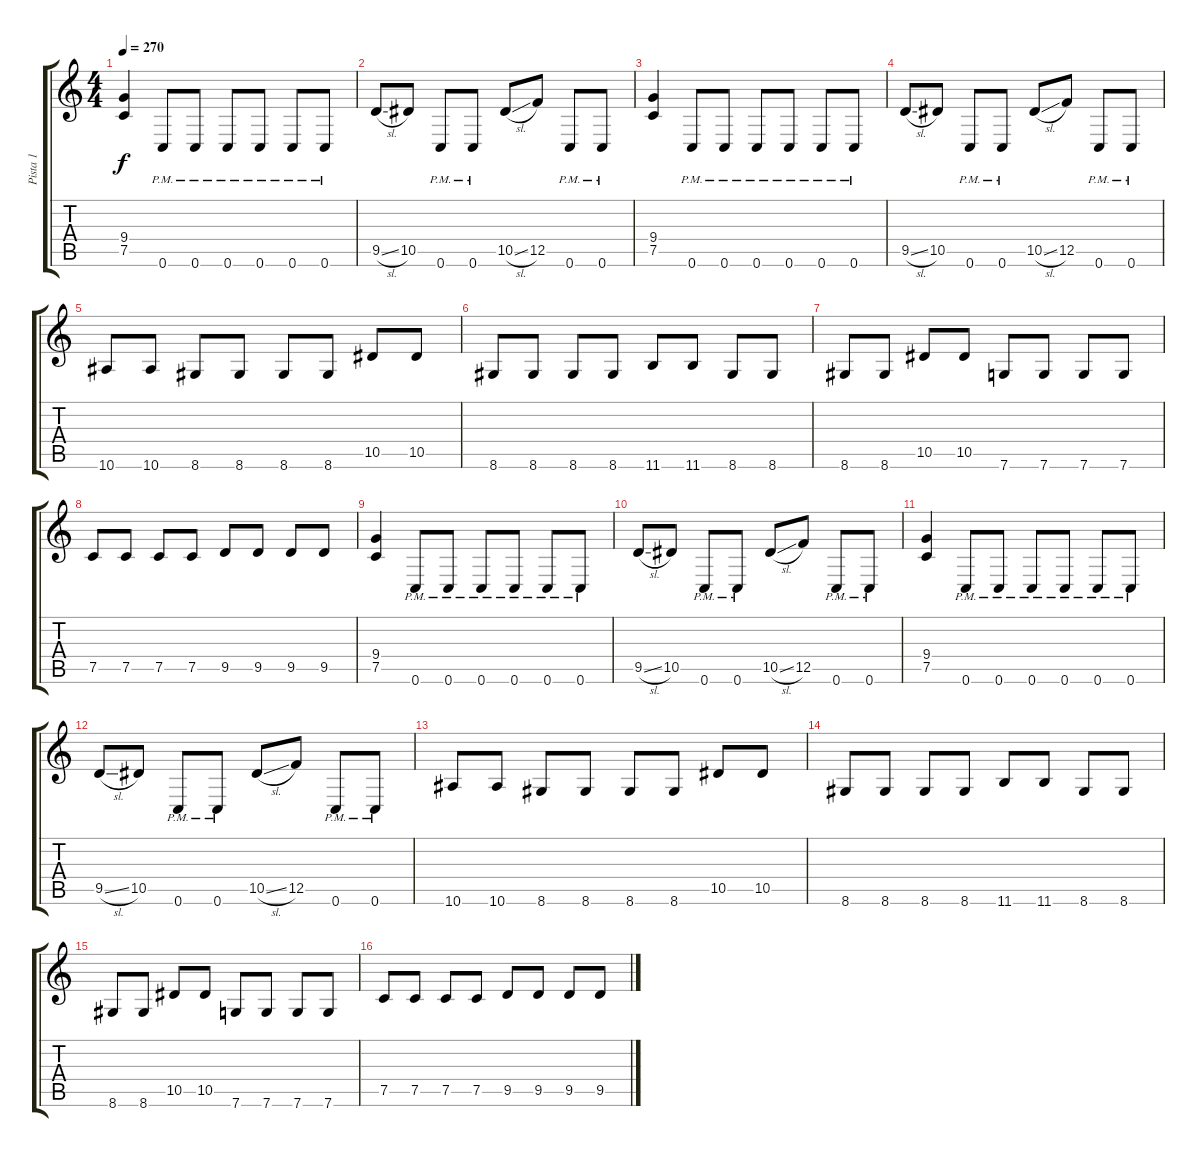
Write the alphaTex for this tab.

\track ("Pista 1" "Pista 1") {instrument distortionguitar}
\staff {score tabs}
\tuning (C4 G3 Eb3 Bb2 F2 C2) {hide}
\ts (4 4)
\tempo 270
\clef g2
\ks c
(9.4 7.5).4{dy f} 0.6{pm}.8 0.6{pm}.8 0.6{pm}.8 0.6{pm}.8 0.6{pm}.8 0.6{pm}.8 |
9.5{sl}.8 10.5.8 0.6{pm}.8 0.6{pm}.8 10.5{sl}.8 12.5.8 0.6{pm}.8 0.6{pm}.8 |
(9.4 7.5).4 0.6{pm}.8 0.6{pm}.8 0.6{pm}.8 0.6{pm}.8 0.6{pm}.8 0.6{pm}.8 |
9.5{sl}.8 10.5.8 0.6{pm}.8 0.6{pm}.8 10.5{sl}.8 12.5.8 0.6{pm}.8 0.6{pm}.8 |
10.6.8 10.6.8 8.6.8 8.6.8 8.6.8 8.6.8 10.5.8 10.5.8 |
8.6.8 8.6.8 8.6.8 8.6.8 11.6.8 11.6.8 8.6.8 8.6.8 |
8.6.8 8.6.8 10.5.8 10.5.8 7.6.8 7.6.8 7.6.8 7.6.8 |
7.5.8 7.5.8 7.5.8 7.5.8 9.5.8 9.5.8 9.5.8 9.5.8 |
(9.4 7.5).4 0.6{pm}.8 0.6{pm}.8 0.6{pm}.8 0.6{pm}.8 0.6{pm}.8 0.6{pm}.8 |
9.5{sl}.8 10.5.8 0.6{pm}.8 0.6{pm}.8 10.5{sl}.8 12.5.8 0.6{pm}.8 0.6{pm}.8 |
(9.4 7.5).4 0.6{pm}.8 0.6{pm}.8 0.6{pm}.8 0.6{pm}.8 0.6{pm}.8 0.6{pm}.8 |
9.5{sl}.8 10.5.8 0.6{pm}.8 0.6{pm}.8 10.5{sl}.8 12.5.8 0.6{pm}.8 0.6{pm}.8 |
10.6.8 10.6.8 8.6.8 8.6.8 8.6.8 8.6.8 10.5.8 10.5.8 |
8.6.8 8.6.8 8.6.8 8.6.8 11.6.8 11.6.8 8.6.8 8.6.8 |
8.6.8 8.6.8 10.5.8 10.5.8 7.6.8 7.6.8 7.6.8 7.6.8 |
7.5.8 7.5.8 7.5.8 7.5.8 9.5.8 9.5.8 9.5.8 9.5.8
